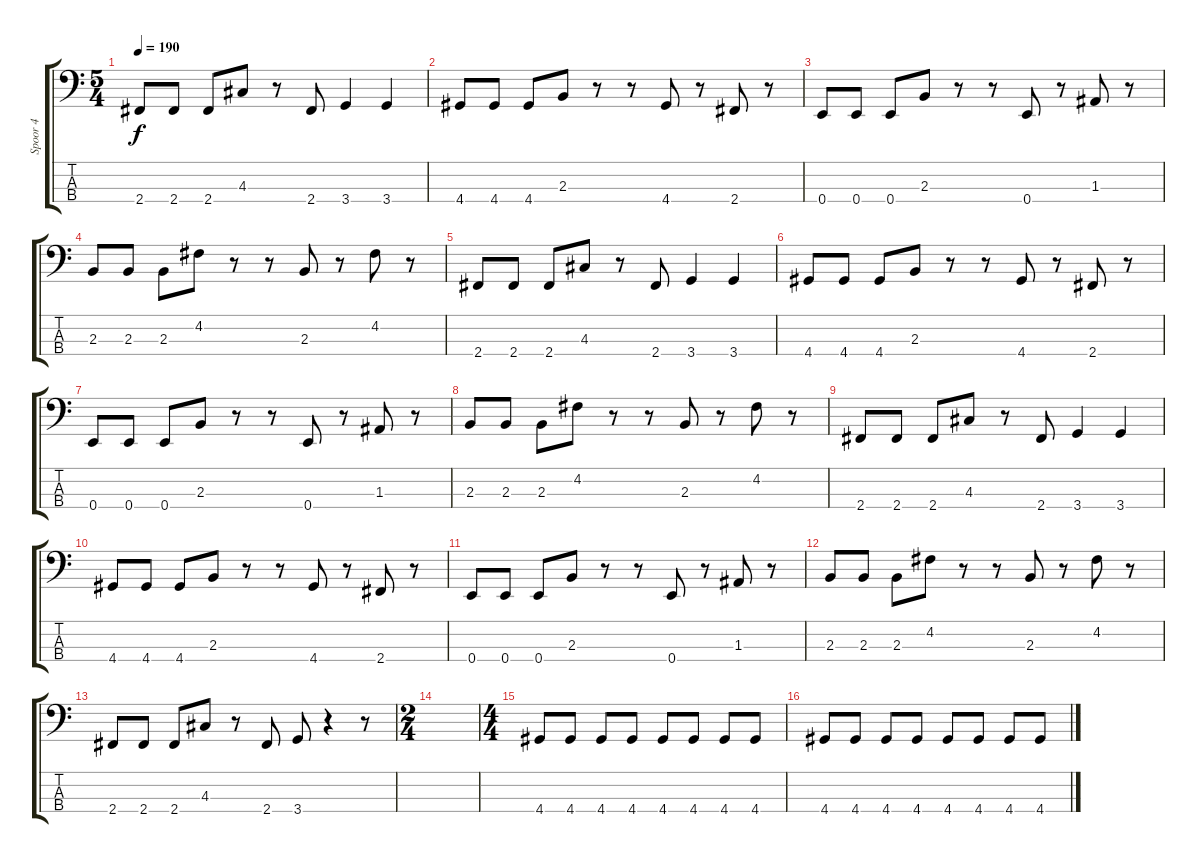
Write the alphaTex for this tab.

\track ("Spoor 4" "Spoor 4") {instrument electricbassfinger}
\staff {score tabs}
\tuning (G2 D2 A1 E1) {hide}
\ts (5 4)
\tempo 190
\clef f4
\ks c
2.4.8{dy f} 2.4.8 2.4.8 4.3.8 r.8 2.4.8 3.4.4 3.4.4 |
4.4.8 4.4.8 4.4.8 2.3.8 r.8 r.8 4.4.8 r.8 2.4.8 r.8 |
0.4.8 0.4.8 0.4.8 2.3.8 r.8 r.8 0.4.8 r.8 1.3.8 r.8 |
2.3.8 2.3.8 2.3.8 4.2.8 r.8 r.8 2.3.8 r.8 4.2.8 r.8 |
2.4.8 2.4.8 2.4.8 4.3.8 r.8 2.4.8 3.4.4 3.4.4 |
4.4.8 4.4.8 4.4.8 2.3.8 r.8 r.8 4.4.8 r.8 2.4.8 r.8 |
0.4.8 0.4.8 0.4.8 2.3.8 r.8 r.8 0.4.8 r.8 1.3.8 r.8 |
2.3.8 2.3.8 2.3.8 4.2.8 r.8 r.8 2.3.8 r.8 4.2.8 r.8 |
2.4.8 2.4.8 2.4.8 4.3.8 r.8 2.4.8 3.4.4 3.4.4 |
4.4.8 4.4.8 4.4.8 2.3.8 r.8 r.8 4.4.8 r.8 2.4.8 r.8 |
0.4.8 0.4.8 0.4.8 2.3.8 r.8 r.8 0.4.8 r.8 1.3.8 r.8 |
2.3.8 2.3.8 2.3.8 4.2.8 r.8 r.8 2.3.8 r.8 4.2.8 r.8 |
2.4.8 2.4.8 2.4.8 4.3.8 r.8 2.4.8 3.4.8 r.4 r.8 |
\ts (2 4)
|
\ts (4 4)
4.4.8 4.4.8 4.4.8 4.4.8 4.4.8 4.4.8 4.4.8 4.4.8 |
4.4.8 4.4.8 4.4.8 4.4.8 4.4.8 4.4.8 4.4.8 4.4.8
